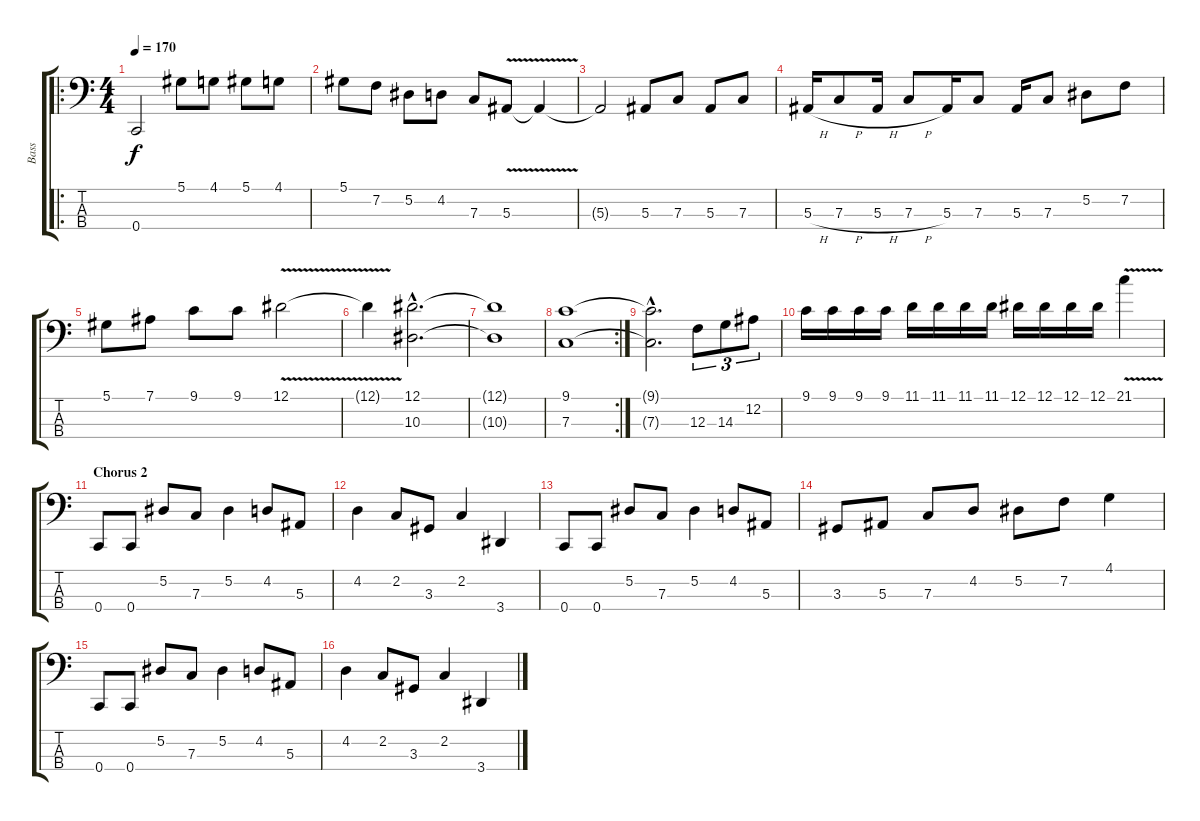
\track ("Bass" "Bass") {instrument electricbassfinger}
\staff {score tabs}
\tuning (Eb2 Bb1 F1 C1) {hide}
\ro
\ts (4 4)
\tempo 170
\clef f4
\ks c
0.4.2{dy f} 5.1.8 4.1.8 5.1.8 4.1.8 |
5.1.8 7.2.8 5.2.8 4.2.8 7.3.8 5.3{v}.8 5.3{t}.4 |
5.3{t}.2 5.3.8 7.3.8 5.3.8 7.3.8 |
5.3{h}.16 7.3{h}.8 5.3{h}.16 7.3{h}.8 5.3.16 7.3.8 5.3.16 7.3.8 5.2.8 7.2.8 |
5.1.8 7.1.8 9.1.8 9.1.8 12.1{v}.2 |
12.1{t}.4 (12.1{hac} 10.3{hac}).2{d} |
(12.1{t} 10.3{t}).1 |
\rc 2
(9.1 7.3).1 |
(9.1{hac t} 7.3{hac t}).2{d} 12.3.8{tu (3 2)} 14.3.8{tu (3 2)} 12.2.8{tu (3 2)} |
9.1.16 9.1.16 9.1.16 9.1.16 11.1.16 11.1.16 11.1.16 11.1.16 12.1.16 12.1.16 12.1.16 12.1.16 21.1{v}.4 |
\section ("" "Chorus 2")
0.4.8{volume 13} 0.4.8 5.2.8 7.3.8 5.2.4 4.2.8 5.3.8 |
4.2.4 2.2.8 3.3.8 2.2.4 3.4.4 |
0.4.8 0.4.8 5.2.8 7.3.8 5.2.4 4.2.8 5.3.8 |
3.3.8 5.3.8 7.3.8 4.2.8 5.2.8 7.2.8 4.1.4 |
0.4.8 0.4.8 5.2.8 7.3.8 5.2.4 4.2.8 5.3.8 |
4.2.4 2.2.8 3.3.8 2.2.4 3.4.4
